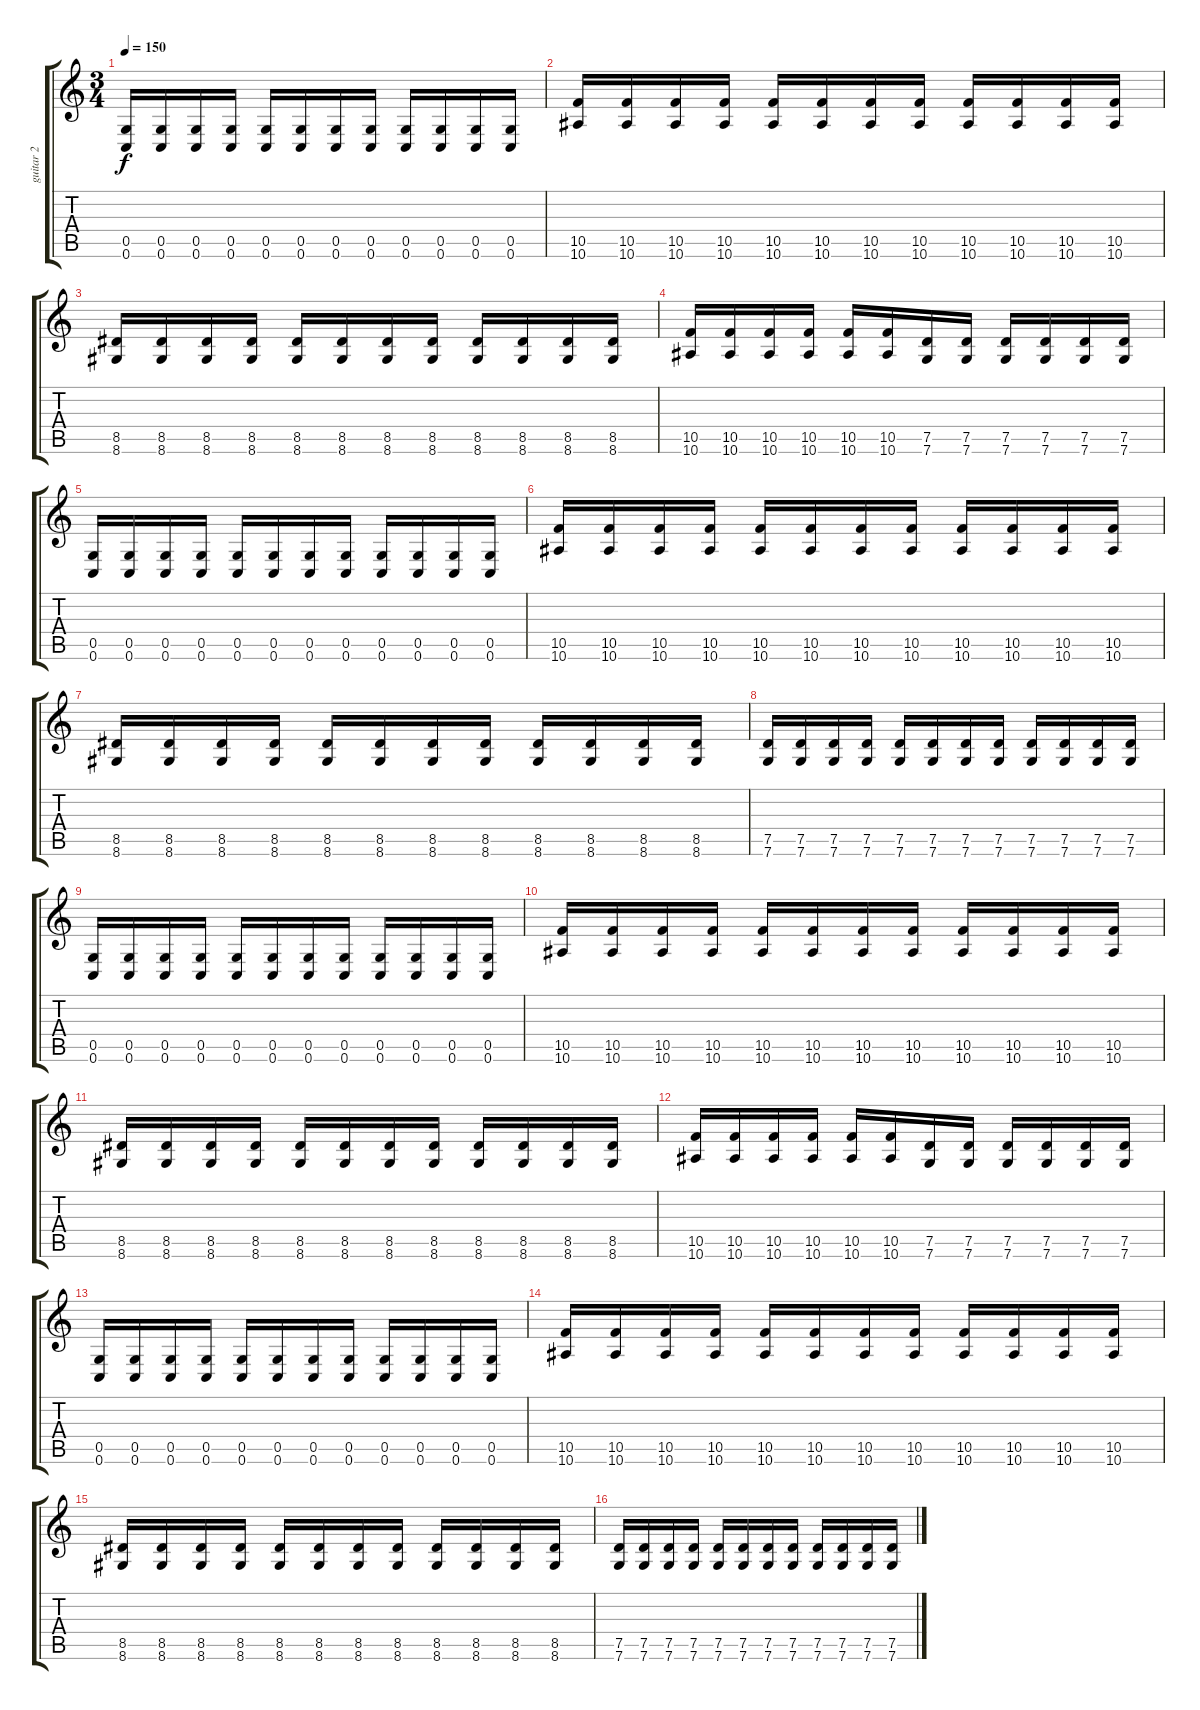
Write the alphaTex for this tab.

\track ("guitar 2" "guitar 2") {instrument overdrivenguitar}
\staff {score tabs}
\tuning (D4 A3 F3 C3 G2 C2) {hide}
\ts (3 4)
\tempo 150
\clef g2
\ks c
(0.5 0.6).16{dy f} (0.5 0.6).16 (0.5 0.6).16 (0.5 0.6).16 (0.5 0.6).16 (0.5 0.6).16 (0.5 0.6).16 (0.5 0.6).16 (0.5 0.6).16 (0.5 0.6).16 (0.5 0.6).16 (0.5 0.6).16 |
(10.5 10.6).16 (10.5 10.6).16 (10.5 10.6).16 (10.5 10.6).16 (10.5 10.6).16 (10.5 10.6).16 (10.5 10.6).16 (10.5 10.6).16 (10.5 10.6).16 (10.5 10.6).16 (10.5 10.6).16 (10.5 10.6).16 |
(8.5 8.6).16 (8.5 8.6).16 (8.5 8.6).16 (8.5 8.6).16 (8.5 8.6).16 (8.5 8.6).16 (8.5 8.6).16 (8.5 8.6).16 (8.5 8.6).16 (8.5 8.6).16 (8.5 8.6).16 (8.5 8.6).16 |
(10.5 10.6).16 (10.5 10.6).16 (10.5 10.6).16 (10.5 10.6).16 (10.5 10.6).16 (10.5 10.6).16 (7.5 7.6).16 (7.5 7.6).16 (7.5 7.6).16 (7.5 7.6).16 (7.5 7.6).16 (7.5 7.6).16 |
(0.5 0.6).16 (0.5 0.6).16 (0.5 0.6).16 (0.5 0.6).16 (0.5 0.6).16 (0.5 0.6).16 (0.5 0.6).16 (0.5 0.6).16 (0.5 0.6).16 (0.5 0.6).16 (0.5 0.6).16 (0.5 0.6).16 |
(10.5 10.6).16 (10.5 10.6).16 (10.5 10.6).16 (10.5 10.6).16 (10.5 10.6).16 (10.5 10.6).16 (10.5 10.6).16 (10.5 10.6).16 (10.5 10.6).16 (10.5 10.6).16 (10.5 10.6).16 (10.5 10.6).16 |
(8.5 8.6).16 (8.5 8.6).16 (8.5 8.6).16 (8.5 8.6).16 (8.5 8.6).16 (8.5 8.6).16 (8.5 8.6).16 (8.5 8.6).16 (8.5 8.6).16 (8.5 8.6).16 (8.5 8.6).16 (8.5 8.6).16 |
(7.5 7.6).16 (7.5 7.6).16 (7.5 7.6).16 (7.5 7.6).16 (7.5 7.6).16 (7.5 7.6).16 (7.5 7.6).16 (7.5 7.6).16 (7.5 7.6).16 (7.5 7.6).16 (7.5 7.6).16 (7.5 7.6).16 |
(0.5 0.6).16 (0.5 0.6).16 (0.5 0.6).16 (0.5 0.6).16 (0.5 0.6).16 (0.5 0.6).16 (0.5 0.6).16 (0.5 0.6).16 (0.5 0.6).16 (0.5 0.6).16 (0.5 0.6).16 (0.5 0.6).16 |
(10.5 10.6).16 (10.5 10.6).16 (10.5 10.6).16 (10.5 10.6).16 (10.5 10.6).16 (10.5 10.6).16 (10.5 10.6).16 (10.5 10.6).16 (10.5 10.6).16 (10.5 10.6).16 (10.5 10.6).16 (10.5 10.6).16 |
(8.5 8.6).16 (8.5 8.6).16 (8.5 8.6).16 (8.5 8.6).16 (8.5 8.6).16 (8.5 8.6).16 (8.5 8.6).16 (8.5 8.6).16 (8.5 8.6).16 (8.5 8.6).16 (8.5 8.6).16 (8.5 8.6).16 |
(10.5 10.6).16 (10.5 10.6).16 (10.5 10.6).16 (10.5 10.6).16 (10.5 10.6).16 (10.5 10.6).16 (7.5 7.6).16 (7.5 7.6).16 (7.5 7.6).16 (7.5 7.6).16 (7.5 7.6).16 (7.5 7.6).16 |
(0.5 0.6).16 (0.5 0.6).16 (0.5 0.6).16 (0.5 0.6).16 (0.5 0.6).16 (0.5 0.6).16 (0.5 0.6).16 (0.5 0.6).16 (0.5 0.6).16 (0.5 0.6).16 (0.5 0.6).16 (0.5 0.6).16 |
(10.5 10.6).16 (10.5 10.6).16 (10.5 10.6).16 (10.5 10.6).16 (10.5 10.6).16 (10.5 10.6).16 (10.5 10.6).16 (10.5 10.6).16 (10.5 10.6).16 (10.5 10.6).16 (10.5 10.6).16 (10.5 10.6).16 |
(8.5 8.6).16 (8.5 8.6).16 (8.5 8.6).16 (8.5 8.6).16 (8.5 8.6).16 (8.5 8.6).16 (8.5 8.6).16 (8.5 8.6).16 (8.5 8.6).16 (8.5 8.6).16 (8.5 8.6).16 (8.5 8.6).16 |
(7.5 7.6).16 (7.5 7.6).16 (7.5 7.6).16 (7.5 7.6).16 (7.5 7.6).16 (7.5 7.6).16 (7.5 7.6).16 (7.5 7.6).16 (7.5 7.6).16 (7.5 7.6).16 (7.5 7.6).16 (7.5 7.6).16
